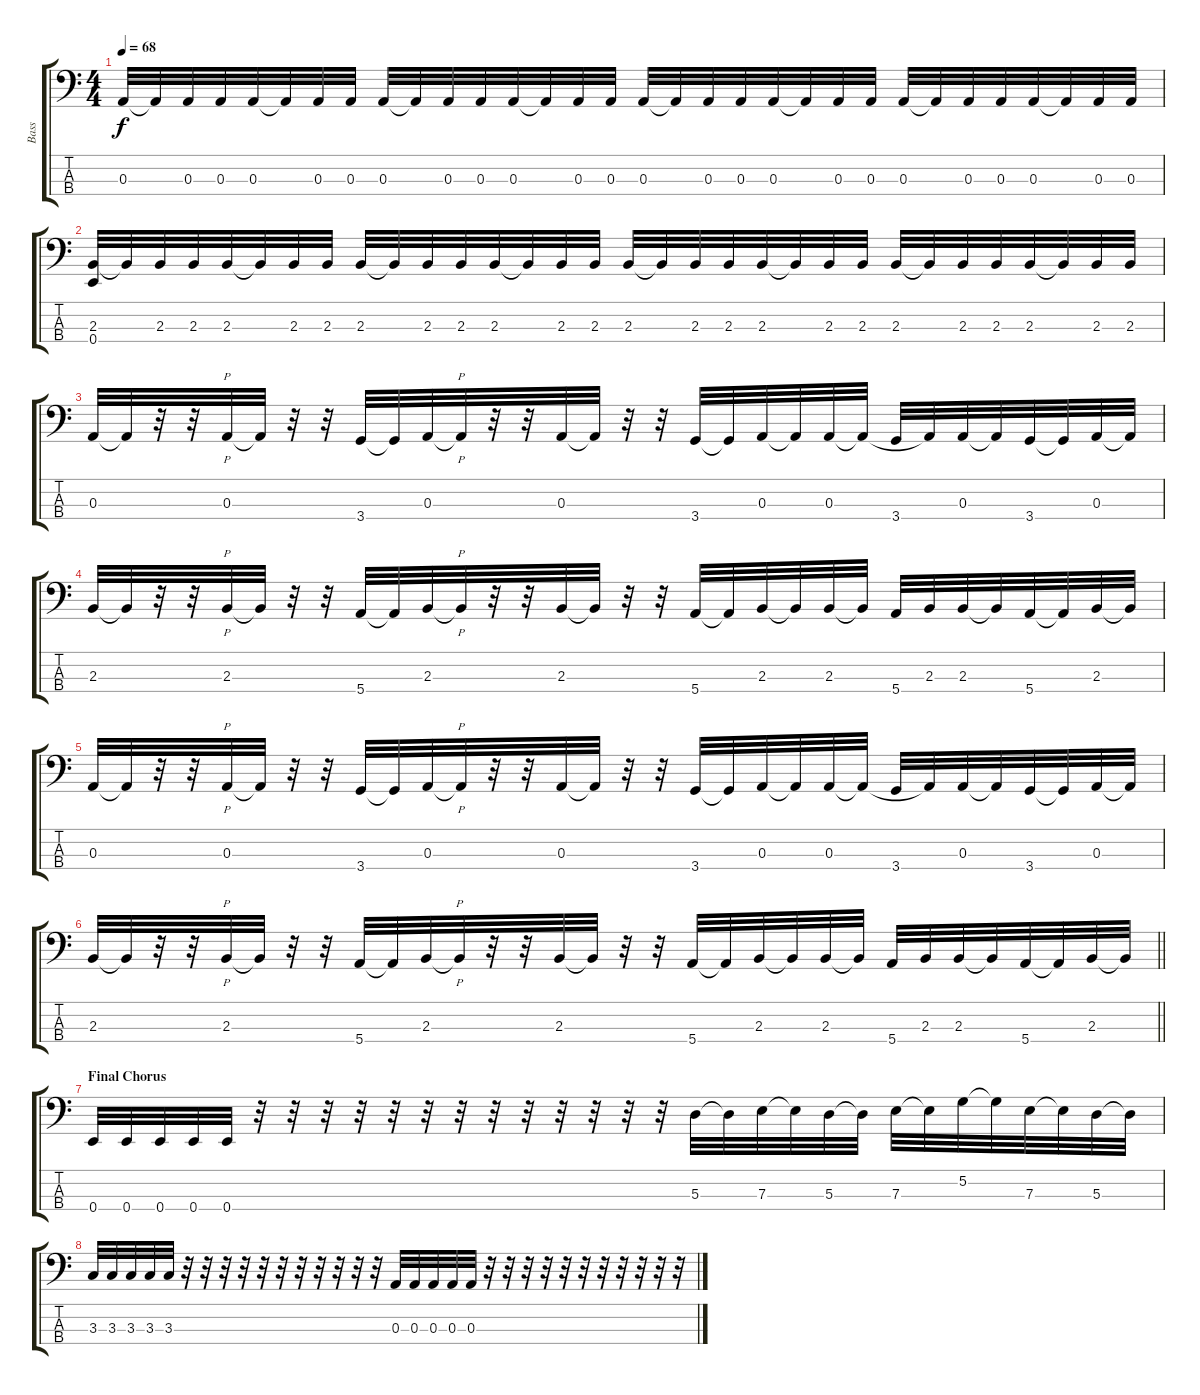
\track ("Bass" "Bass") {instrument electricbassfinger}
\staff {score tabs}
\tuning (G2 D2 A1 E1) {hide}
\ts (4 4)
\tempo 68
\clef f4
\ks c
0.3.32{dy f} 0.3{t}.32 0.3.32 0.3.32 0.3.32 0.3{t}.32 0.3.32 0.3.32 0.3.32 0.3{t}.32 0.3.32 0.3.32 0.3.32 0.3{t}.32 0.3.32 0.3.32 0.3.32 0.3{t}.32 0.3.32 0.3.32 0.3.32 0.3{t}.32 0.3.32 0.3.32 0.3.32 0.3{t}.32 0.3.32 0.3.32 0.3.32 0.3{t}.32 0.3.32 0.3.32 |
(2.3 0.4{t}).32 2.3{t}.32 2.3.32 2.3.32 2.3.32 2.3{t}.32 2.3.32 2.3.32 2.3.32 2.3{t}.32 2.3.32 2.3.32 2.3.32 2.3{t}.32 2.3.32 2.3.32 2.3.32 2.3{t}.32 2.3.32 2.3.32 2.3.32 2.3{t}.32 2.3.32 2.3.32 2.3.32 2.3{t}.32 2.3.32 2.3.32 2.3.32 2.3{t}.32 2.3.32 2.3.32 |
0.3.32 0.3{t}.32 r.32 r.32 0.3.32{p} 0.3{t}.32 r.32 r.32 3.4.32 3.4{t}.32 0.3.32 0.3{t}.32{p} r.32 r.32 0.3.32 0.3{t}.32 r.32 r.32 3.4.32 3.4{t}.32 0.3.32 0.3{t}.32 0.3.32 0.3{t}.32 3.4.32 0.3{t}.32 0.3.32 0.3{t}.32 3.4.32 3.4{t}.32 0.3.32 0.3{t}.32 |
2.3.32 2.3{t}.32 r.32 r.32 2.3.32{p} 2.3{t}.32 r.32 r.32 5.4.32 5.4{t}.32 2.3.32 2.3{t}.32{p} r.32 r.32 2.3.32 2.3{t}.32 r.32 r.32 5.4.32 5.4{t}.32 2.3.32 2.3{t}.32 2.3.32 2.3{t}.32 5.4.32 2.3.32 2.3.32 2.3{t}.32 5.4.32 5.4{t}.32 2.3.32 2.3{t}.32 |
0.3.32 0.3{t}.32 r.32 r.32 0.3.32{p} 0.3{t}.32 r.32 r.32 3.4.32 3.4{t}.32 0.3.32 0.3{t}.32{p} r.32 r.32 0.3.32 0.3{t}.32 r.32 r.32 3.4.32 3.4{t}.32 0.3.32 0.3{t}.32 0.3.32 0.3{t}.32 3.4.32 0.3{t}.32 0.3.32 0.3{t}.32 3.4.32 3.4{t}.32 0.3.32 0.3{t}.32 |
\barLineRight lightlight
2.3.32 2.3{t}.32 r.32 r.32 2.3.32{p} 2.3{t}.32 r.32 r.32 5.4.32 5.4{t}.32 2.3.32 2.3{t}.32{p} r.32 r.32 2.3.32 2.3{t}.32 r.32 r.32 5.4.32 5.4{t}.32 2.3.32 2.3{t}.32 2.3.32 2.3{t}.32 5.4.32 2.3.32 2.3.32 2.3{t}.32 5.4.32 5.4{t}.32 2.3.32 2.3{t}.32 |
\section ("" "Final Chorus")
0.4.32 0.4.32 0.4.32 0.4.32 0.4.32 r.32 r.32 r.32 r.32 r.32 r.32 r.32 r.32 r.32 r.32 r.32 r.32 r.32 5.3.32 5.3{t}.32 7.3.32 7.3{t}.32 5.3.32 5.3{t}.32 7.3.32 7.3{t}.32 5.2.32 5.2{t}.32 7.3.32 7.3{t}.32 5.3.32 5.3{t}.32 |
3.3.32 3.3.32 3.3.32 3.3.32 3.3.32 r.32 r.32 r.32 r.32 r.32 r.32 r.32 r.32 r.32 r.32 r.32 0.3.32 0.3.32 0.3.32 0.3.32 0.3.32 r.32 r.32 r.32 r.32 r.32 r.32 r.32 r.32 r.32 r.32 r.32
